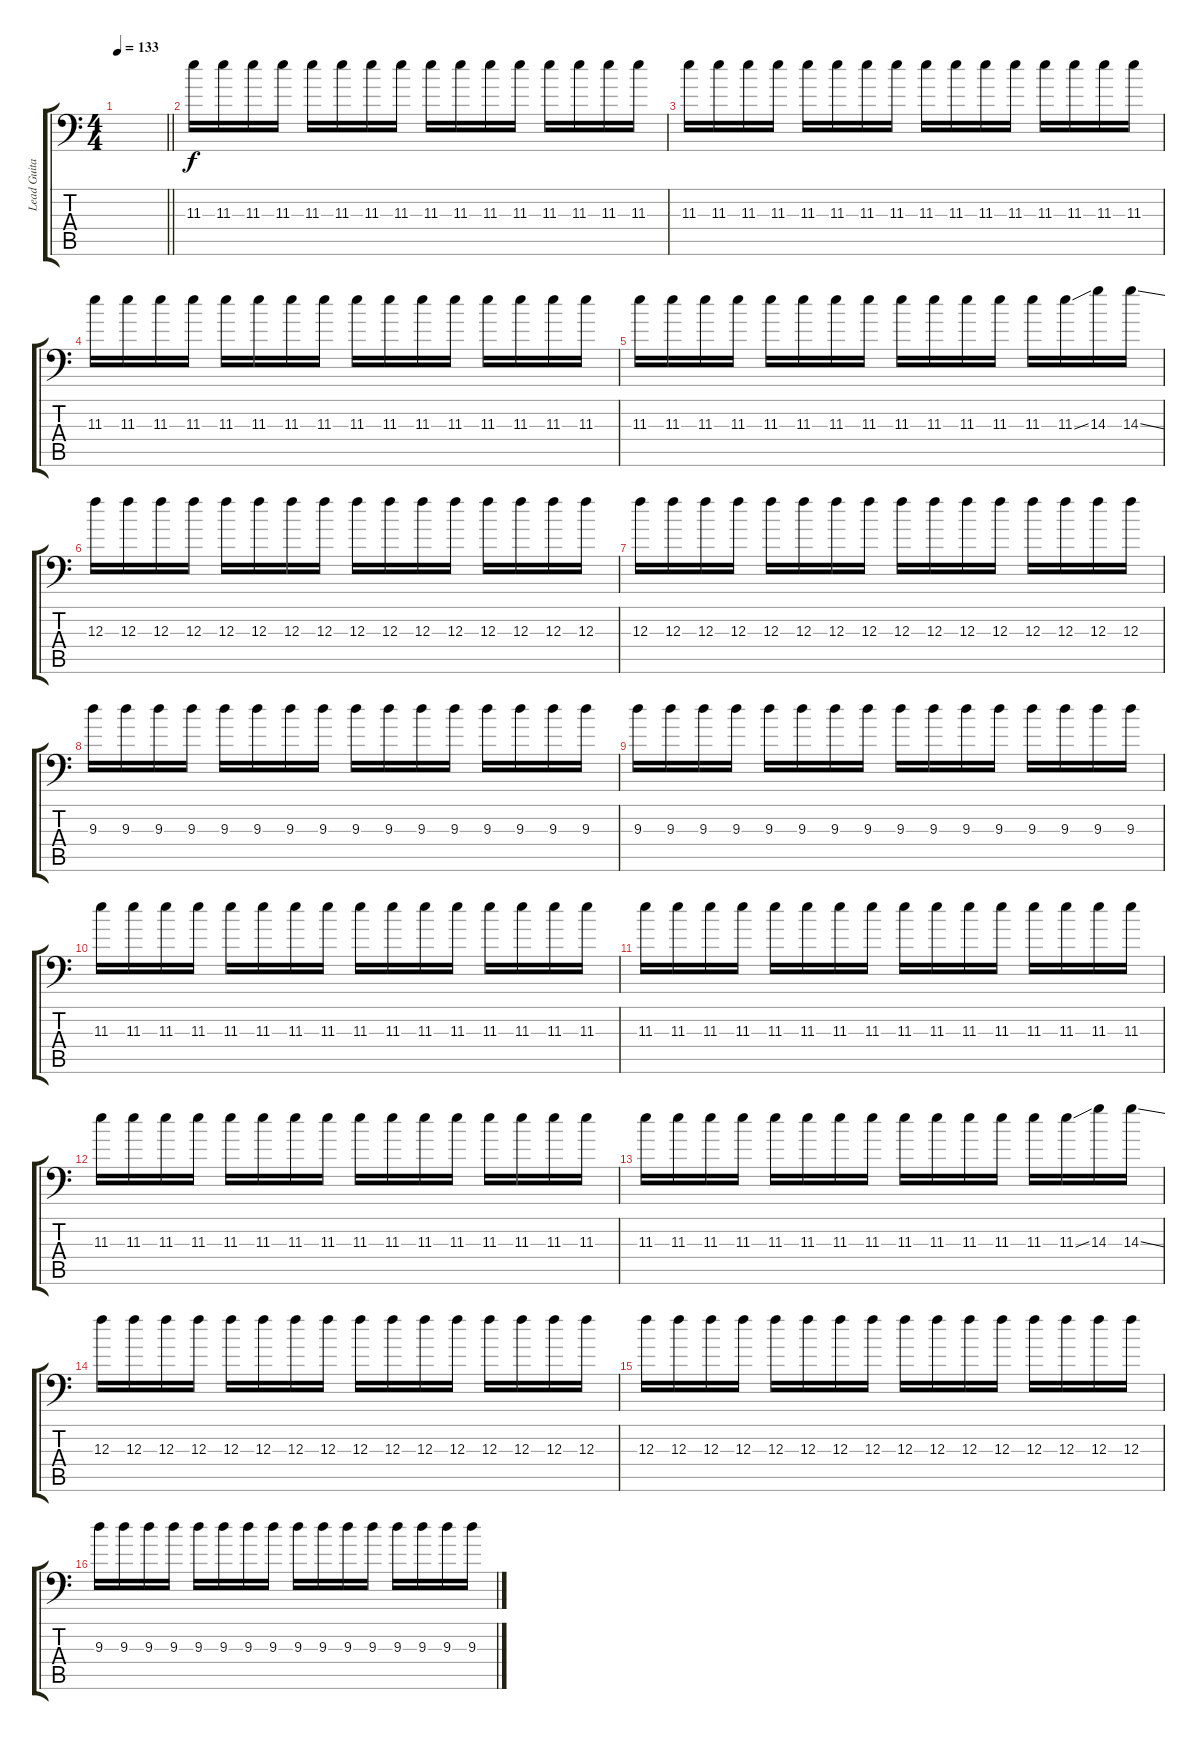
\track ("Lead Guitar #2" "Lead Guita") {instrument electricguitarjazz}
\staff {score tabs}
\tuning (D4 A3 F3 C3 G2 A1) {hide}
\ts (4 4)
\tempo 133
\clef f4
\barLineRight lightlight
\ks c
|
\section ("" "")
11.3.16{instrument electricguitarjazz} 11.3.16 11.3.16 11.3.16 11.3.16 11.3.16 11.3.16 11.3.16 11.3.16 11.3.16 11.3.16 11.3.16 11.3.16 11.3.16 11.3.16 11.3.16 |
11.3.16 11.3.16 11.3.16 11.3.16 11.3.16 11.3.16 11.3.16 11.3.16 11.3.16 11.3.16 11.3.16 11.3.16 11.3.16 11.3.16 11.3.16 11.3.16 |
11.3.16 11.3.16 11.3.16 11.3.16 11.3.16 11.3.16 11.3.16 11.3.16 11.3.16 11.3.16 11.3.16 11.3.16 11.3.16 11.3.16 11.3.16 11.3.16 |
11.3.16 11.3.16 11.3.16 11.3.16 11.3.16 11.3.16 11.3.16 11.3.16 11.3.16 11.3.16 11.3.16 11.3.16 11.3.16 11.3{ss}.16 14.3.16 14.3{ss}.16 |
12.3.16 12.3.16 12.3.16 12.3.16 12.3.16 12.3.16 12.3.16 12.3.16 12.3.16 12.3.16 12.3.16 12.3.16 12.3.16 12.3.16 12.3.16 12.3.16 |
12.3.16 12.3.16 12.3.16 12.3.16 12.3.16 12.3.16 12.3.16 12.3.16 12.3.16 12.3.16 12.3.16 12.3.16 12.3.16 12.3.16 12.3.16 12.3.16 |
9.3.16 9.3.16 9.3.16 9.3.16 9.3.16 9.3.16 9.3.16 9.3.16 9.3.16 9.3.16 9.3.16 9.3.16 9.3.16 9.3.16 9.3.16 9.3.16 |
9.3.16 9.3.16 9.3.16 9.3.16 9.3.16 9.3.16 9.3.16 9.3.16 9.3.16 9.3.16 9.3.16 9.3.16 9.3.16 9.3.16 9.3.16 9.3.16 |
11.3.16 11.3.16 11.3.16 11.3.16 11.3.16 11.3.16 11.3.16 11.3.16 11.3.16 11.3.16 11.3.16 11.3.16 11.3.16 11.3.16 11.3.16 11.3.16 |
11.3.16 11.3.16 11.3.16 11.3.16 11.3.16 11.3.16 11.3.16 11.3.16 11.3.16 11.3.16 11.3.16 11.3.16 11.3.16 11.3.16 11.3.16 11.3.16 |
11.3.16 11.3.16 11.3.16 11.3.16 11.3.16 11.3.16 11.3.16 11.3.16 11.3.16 11.3.16 11.3.16 11.3.16 11.3.16 11.3.16 11.3.16 11.3.16 |
11.3.16 11.3.16 11.3.16 11.3.16 11.3.16 11.3.16 11.3.16 11.3.16 11.3.16 11.3.16 11.3.16 11.3.16 11.3.16 11.3{ss}.16 14.3.16 14.3{ss}.16 |
12.3.16 12.3.16 12.3.16 12.3.16 12.3.16 12.3.16 12.3.16 12.3.16 12.3.16 12.3.16 12.3.16 12.3.16 12.3.16 12.3.16 12.3.16 12.3.16 |
12.3.16 12.3.16 12.3.16 12.3.16 12.3.16 12.3.16 12.3.16 12.3.16 12.3.16 12.3.16 12.3.16 12.3.16 12.3.16 12.3.16 12.3.16 12.3.16 |
9.3.16 9.3.16 9.3.16 9.3.16 9.3.16 9.3.16 9.3.16 9.3.16 9.3.16 9.3.16 9.3.16 9.3.16 9.3.16 9.3.16 9.3.16 9.3.16
